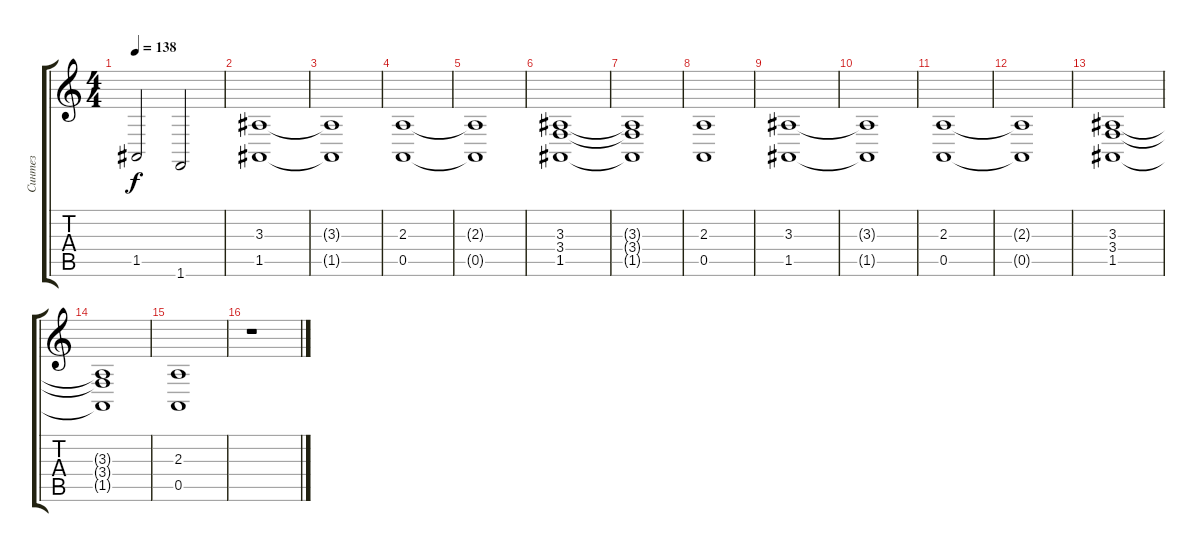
\track ("Синтез" "Синтез") {instrument stringensemble1}
\staff {score tabs}
\tuning (E4 B3 G3 D3 A2 E2) {hide}
\ts (4 4)
\tempo 138
\clef g2
\ks c
1.5.2{dy f} 1.6.2 |
(3.3 1.5).1{instrument seashore} |
(3.3{t} 1.5{t}).1 |
(2.3 0.5).1 |
(2.3{t} 0.5{t}).1 |
(3.3 3.4 1.5).1 |
(3.3{t} 3.4{t} 1.5{t}).1 |
(2.3 0.5).1 |
(3.3 1.5).1{instrument seashore} |
(3.3{t} 1.5{t}).1 |
(2.3 0.5).1 |
(2.3{t} 0.5{t}).1 |
(3.3 3.4 1.5).1 |
(3.3{t} 3.4{t} 1.5{t}).1 |
(2.3 0.5).1 |
r.1
